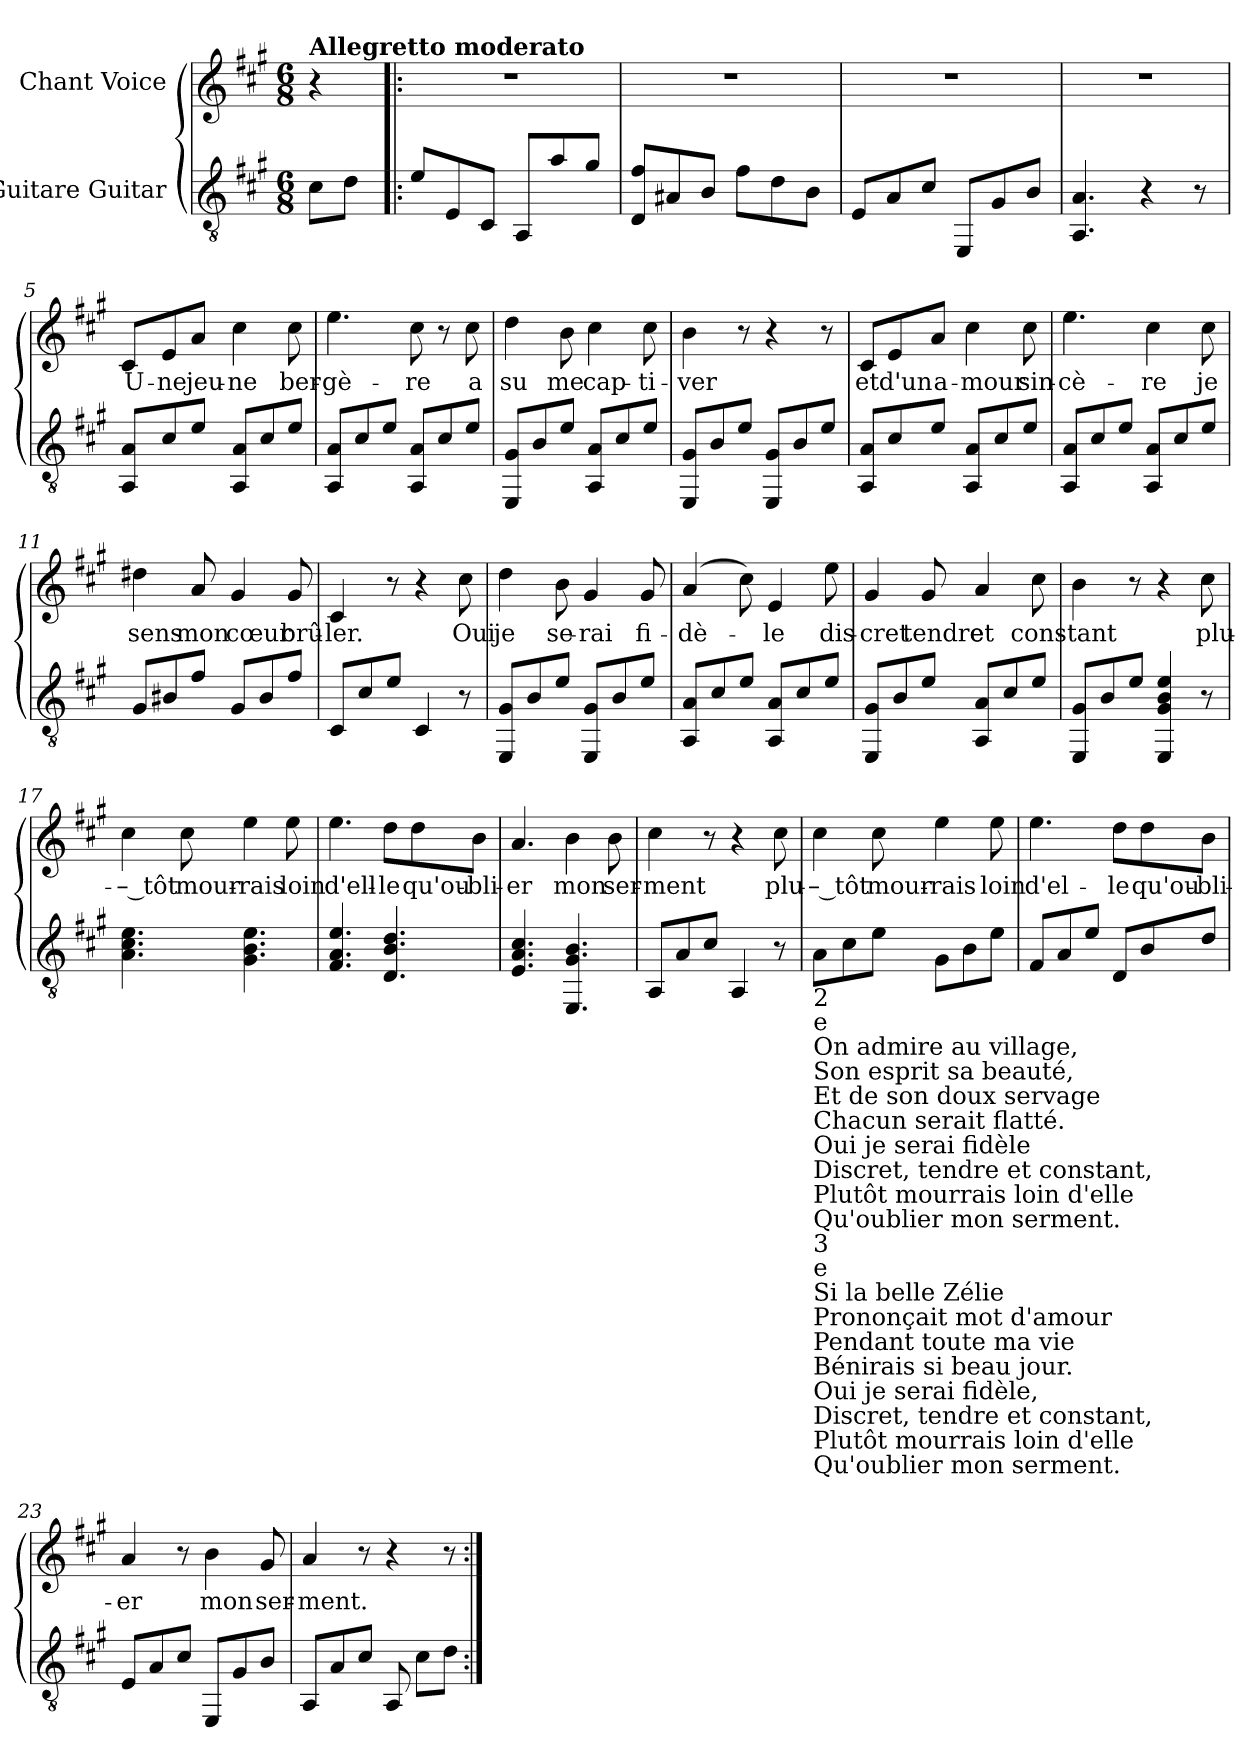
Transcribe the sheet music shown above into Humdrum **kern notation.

**kern	**kern	**text
*part2	*part1	*part1
*staff2	*staff1	*staff1
*I"Guitare Guitar	*I"Chant Voice	*
*clefGv2	*clefG2	*
*k[f#c#g#]	*k[f#c#g#]	*
*M6/8	*M6/8	*
=	=	=
!	!LO:TX:a:B:t=Allegretto moderato	!
8c#\L	4r	.
8d\J	.	.
=1!|:	=1!|:	=1!|:
8e/L	2.r	.
8E/	.	.
8C#/J	.	.
8AA/L	.	.
8a/	.	.
8g#/J	.	.
=2	=2	=2
8D/ 8f#/L	2.r	.
8A#X/	.	.
8B/J	.	.
8f#\L	.	.
8d\	.	.
8B\J	.	.
=3	=3	=3
8E/L	2.r	.
8A/	.	.
8c#/J	.	.
8EE/L	.	.
8G#/	.	.
8B/J	.	.
!!LO:LB:g=z
=4	=4	=4
4.AA/ 4.A/	2.r	.
4r	.	.
8r	.	.
!!LO:LB:g=z
=5	=5	=5
!	!	!LO:LY:b
8AA/ 8A/L	8c#/L	U-
!	!	!LO:LY:b
8c#/	8e/	-ne
!	!	!LO:LY:b
8e/J	8a/J	jeu-
!	!	!LO:LY:b
8AA/ 8A/L	4cc#\	-ne
8c#/	.	.
!	!	!LO:LY:b
8e/J	8cc#\	ber-
=6	=6	=6
!	!	!LO:LY:b
8AA/ 8A/L	4.ee\	-gè-
8c#/	.	.
8e/J	.	.
!	!	!LO:LY:b
8AA/ 8A/L	8cc#\	-re
8c#/	8r	.
!	!	!LO:LY:b
8e/J	8cc#\	a
=7	=7	=7
!	!	!LO:LY:b
8EE/ 8G#/L	4dd\	su
8B/	.	.
!	!	!LO:LY:b
8e/J	8b\	me
!	!	!LO:LY:b
8AA/ 8A/L	4cc#\	cap-
8c#/	.	.
!	!	!LO:LY:b
8e/J	8cc#\	-ti-
=8	=8	=8
!	!	!LO:LY:b
8EE/ 8G#/L	4b\	-ver
8B/	.	.
8e/J	8r	.
8EE/ 8G#/L	4r	.
8B/	.	.
8e/J	8r	.
!!LO:LB:g=z
=9	=9	=9
!	!	!LO:LY:b
8AA/ 8A/L	8c#/L	et
!	!	!LO:LY:b
8c#/	8e/	d'un
!	!	!LO:LY:b
8e/J	8a/J	a-
!	!	!LO:LY:b
8AA/ 8A/L	4cc#\	-mour
8c#/	.	.
!	!	!LO:LY:b
8e/J	8cc#\	sin-
=10	=10	=10
!	!	!LO:LY:b
8AA/ 8A/L	4.ee\	-cè-
8c#/	.	.
8e/J	.	.
!	!	!LO:LY:b
8AA/ 8A/L	4cc#\	-re
8c#/	.	.
!	!	!LO:LY:b
8e/J	8cc#\	je
=11	=11	=11
!	!	!LO:LY:b
8G#/L	4dd#X\	sens
8B#X/	.	.
!	!	!LO:LY:b
8f#/J	8a/	mon
!	!	!LO:LY:b
8G#/L	4g#/	cœur
8B#/	.	.
!	!	!LO:LY:b
8f#/J	8g#/	brû-
=12	=12	=12
!	!	!LO:LY:b
8C#/L	4c#/	-ler.
8c#/	.	.
8e/J	8r	.
4C#/	4r	.
!	!	!LO:LY:b
8r	8cc#\	Oui
!!LO:LB:g=z
=13	=13	=13
!	!	!LO:LY:b
8EE/ 8G#/L	4dd\	je
8B/	.	.
!	!	!LO:LY:b
8e/J	8b\	se-
!	!	!LO:LY:b
8EE/ 8G#/L	4g#/	-rai
8B/	.	.
!	!	!LO:LY:b
8e/J	8g#/	fi-
=14	=14	=14
!	!	!LO:LY:b
8AA/ 8A/L	(4a/	-dè-
8c#/	.	.
8e/J	8cc#\)	.
!	!	!LO:LY:b
8AA/ 8A/L	4e/	-le
8c#/	.	.
!	!	!LO:LY:b
8e/J	8ee\	dis-
=15	=15	=15
!	!	!LO:LY:b
8EE/ 8G#/L	4g#/	-cret
8B/	.	.
!	!	!LO:LY:b
8e/J	8g#/	tendre
!	!	!LO:LY:b
8AA/ 8A/L	4a/	et
8c#/	.	.
!	!	!LO:LY:b
8e/J	8cc#\	cons-
=16	=16	=16
!	!	!LO:LY:b
8EE/ 8G#/L	4b\	-tant
8B/	.	.
8e/J	8r	.
4EE/ 4G#/ 4B/ 4e/	4r	.
!	!	!LO:LY:b
8r	8cc#\	plu-
!!LO:PB:g=z
=17	=17	=17
!	!	!LO:LY:b
4.A\ 4.c#\ 4.e\	4cc#\	– tôt
!	!	!LO:LY:b
.	8cc#\	mour-
!	!	!LO:LY:b
4.G#\ 4.B\ 4.e\	4ee\	-rais
!	!	!LO:LY:b
.	8ee\	loin
=18	=18	=18
!	!	!LO:LY:b
4.F#/ 4.A/ 4.e/	4.ee\	d'ell-
!	!	!LO:LY:b
4.D/ 4.B/ 4.d/	8dd\L	-le
!	!	!LO:LY:b
.	8dd\	qu'ou-
!	!	!LO:LY:b
.	8b\J	-bli-
=19	=19	=19
!	!	!LO:LY:b
4.E/ 4.A/ 4.c#/	4.a/	-er
!	!	!LO:LY:b
4.EE/ 4.G#/ 4.B/	4b\	mon
!	!	!LO:LY:b
.	8b\	ser-
=20	=20	=20
!	!	!LO:LY:b
8AA/L	4cc#\	-ment
8A/	.	.
8c#/J	8r	.
4AA/	4r	.
!	!	!LO:LY:b
8r	8cc#\	plu-
!!LO:LB:g=z
=21	=21	=21
!LO:TX:b:t=2	!	!
!LO:TX:b:t=e	!	!
!LO:TX:b:t=On admire au village,	!	!
!LO:TX:b:t=Son esprit sa beauté,	!	!
!LO:TX:b:t=Et de son doux servage	!	!
!LO:TX:b:t=Chacun serait flatté.	!	!
!LO:TX:b:t=Oui je serai fidèle	!	!
!LO:TX:b:t=Discret, tendre et constant,	!	!
!LO:TX:b:t=Plutôt mourrais loin d'elle	!	!
!LO:TX:b:t=Qu'oublier mon serment.	!	!
!LO:TX:b:t=3	!	!
!LO:TX:b:t=e	!	!
!LO:TX:b:t=Si la belle Zélie	!	!
!LO:TX:b:t=Prononçait mot d'amour	!	!
!LO:TX:b:t=Pendant toute ma vie	!	!
!LO:TX:b:t=Bénirais si beau jour.	!	!
!LO:TX:b:t=Oui je serai fidèle,	!	!
!LO:TX:b:t=Discret, tendre et constant,	!	!
!LO:TX:b:t=Plutôt mourrais loin d'elle	!	!
!LO:TX:b:t=Qu'oublier mon serment.	!	!
!	!	!LO:LY:b
8A\L	4cc#\	-– tôt
8c#\	.	.
!	!	!LO:LY:b
8e\J	8cc#\	mour-
!	!	!LO:LY:b
8G#\L	4ee\	-rais
8B\	.	.
!	!	!LO:LY:b
8e\J	8ee\	loin
=22	=22	=22
!	!	!LO:LY:b
8F#/L	4.ee\	d'el-
8A/	.	.
8e/J	.	.
!	!	!LO:LY:b
8D/L	8dd\L	-le
!	!	!LO:LY:b
8B/	8dd\	qu'ou-
!	!	!LO:LY:b
8d/J	8b\J	-bli-
=23	=23	=23
!	!	!LO:LY:b
8E/L	4a/	-er
8A/	.	.
8c#/J	8r	.
!	!	!LO:LY:b
8EE/L	4b\	mon
8G#/	.	.
!	!	!LO:LY:b
8B/J	8g#/	ser-
=24	=24	=24
!	!	!LO:LY:b
8AA/L	4a/	-ment.
8A/	.	.
8c#/J	8r	.
8AA/	4r	.
8c#\L	.	.
8d\J	8r	.
=:|!	=:|!	=:|!
*-	*-	*-
